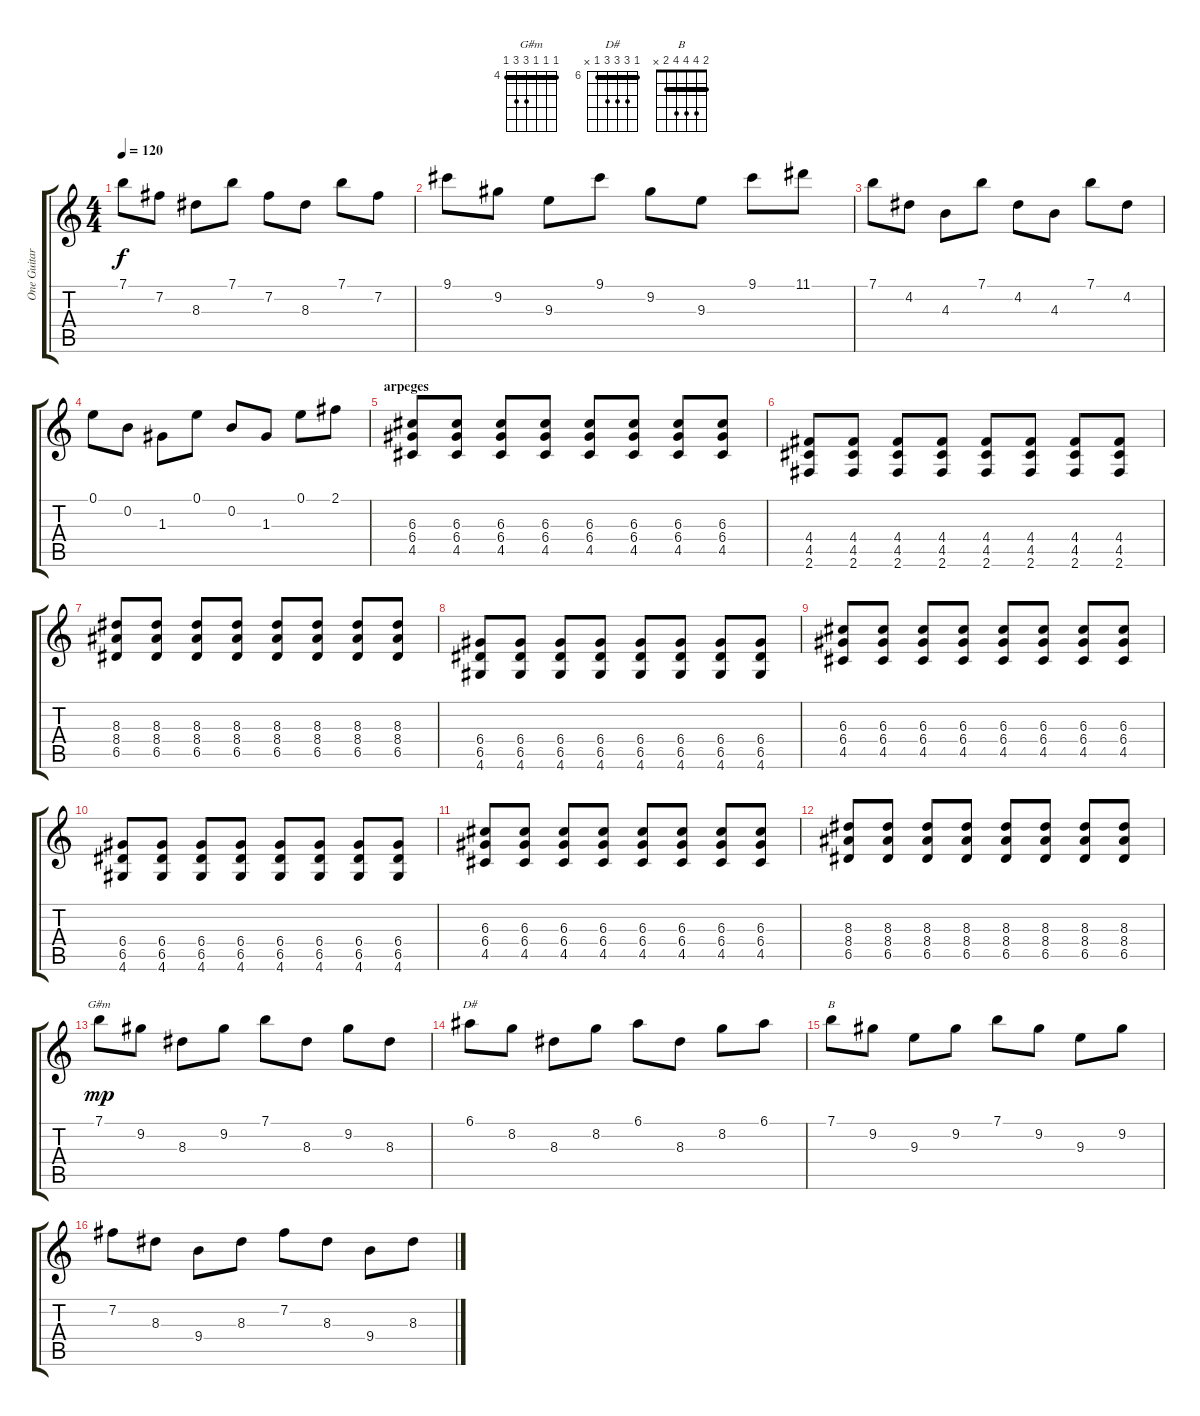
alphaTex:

\track ("One Guitar (ac+dist+ch)" "One Guitar") {instrument electricguitarjazz}
\staff {score tabs}
\tuning (E4 B3 G3 D3 A2 E2) {hide}
\chord ("G#m" 4 4 4 6 6 4) {firstfret 4 barre 4}
\chord ("D#" 6 8 8 8 6 x) {firstfret 6 barre 6}
\chord ("B" 2 4 4 4 2 x) {barre 2}
\ts (4 4)
\tempo 120
\clef g2
\ks c
7.1.8{dy f} 7.2.8 8.3.8 7.1.8 7.2.8 8.3.8 7.1.8 7.2.8 |
9.1.8 9.2.8 9.3.8 9.1.8 9.2.8 9.3.8 9.1.8 11.1.8 |
7.1.8 4.2.8 4.3.8 7.1.8 4.2.8 4.3.8 7.1.8 4.2.8 |
0.1.8 0.2.8 1.3.8 0.1.8 0.2.8 1.3.8 0.1.8 2.1.8 |
\section ("" "arpeges")
(6.3 6.4 4.5).8 (6.3 6.4 4.5).8 (6.3 6.4 4.5).8 (6.3 6.4 4.5).8 (6.3 6.4 4.5).8 (6.3 6.4 4.5).8 (6.3 6.4 4.5).8 (6.3 6.4 4.5).8 |
(4.4 4.5 2.6).8 (4.4 4.5 2.6).8 (4.4 4.5 2.6).8 (4.4 4.5 2.6).8 (4.4 4.5 2.6).8 (4.4 4.5 2.6).8 (4.4 4.5 2.6).8 (4.4 4.5 2.6).8 |
(8.3 8.4 6.5).8 (8.3 8.4 6.5).8 (8.3 8.4 6.5).8 (8.3 8.4 6.5).8 (8.3 8.4 6.5).8 (8.3 8.4 6.5).8 (8.3 8.4 6.5).8 (8.3 8.4 6.5).8 |
(6.4 6.5 4.6).8 (6.4 6.5 4.6).8 (6.4 6.5 4.6).8 (6.4 6.5 4.6).8 (6.4 6.5 4.6).8 (6.4 6.5 4.6).8 (6.4 6.5 4.6).8 (6.4 6.5 4.6).8 |
(6.3 6.4 4.5).8 (6.3 6.4 4.5).8 (6.3 6.4 4.5).8 (6.3 6.4 4.5).8 (6.3 6.4 4.5).8 (6.3 6.4 4.5).8 (6.3 6.4 4.5).8 (6.3 6.4 4.5).8 |
(6.4 6.5 4.6).8 (6.4 6.5 4.6).8 (6.4 6.5 4.6).8 (6.4 6.5 4.6).8 (6.4 6.5 4.6).8 (6.4 6.5 4.6).8 (6.4 6.5 4.6).8 (6.4 6.5 4.6).8 |
(6.3 6.4 4.5).8 (6.3 6.4 4.5).8 (6.3 6.4 4.5).8 (6.3 6.4 4.5).8 (6.3 6.4 4.5).8 (6.3 6.4 4.5).8 (6.3 6.4 4.5).8 (6.3 6.4 4.5).8 |
(8.3 8.4 6.5).8 (8.3 8.4 6.5).8 (8.3 8.4 6.5).8 (8.3 8.4 6.5).8 (8.3 8.4 6.5).8 (8.3 8.4 6.5).8 (8.3 8.4 6.5).8 (8.3 8.4 6.5).8 |
7.1.8{ch "G#m" dy mp} 9.2.8 8.3.8 9.2.8 7.1.8 8.3.8 9.2.8 8.3.8 |
6.1.8{ch "D#"} 8.2.8 8.3.8 8.2.8 6.1.8 8.3.8 8.2.8 6.1.8 |
7.1.8{ch "B"} 9.2.8 9.3.8 9.2.8 7.1.8 9.2.8 9.3.8 9.2.8 |
7.2.8 8.3.8 9.4.8 8.3.8 7.2.8 8.3.8 9.4.8 8.3.8
